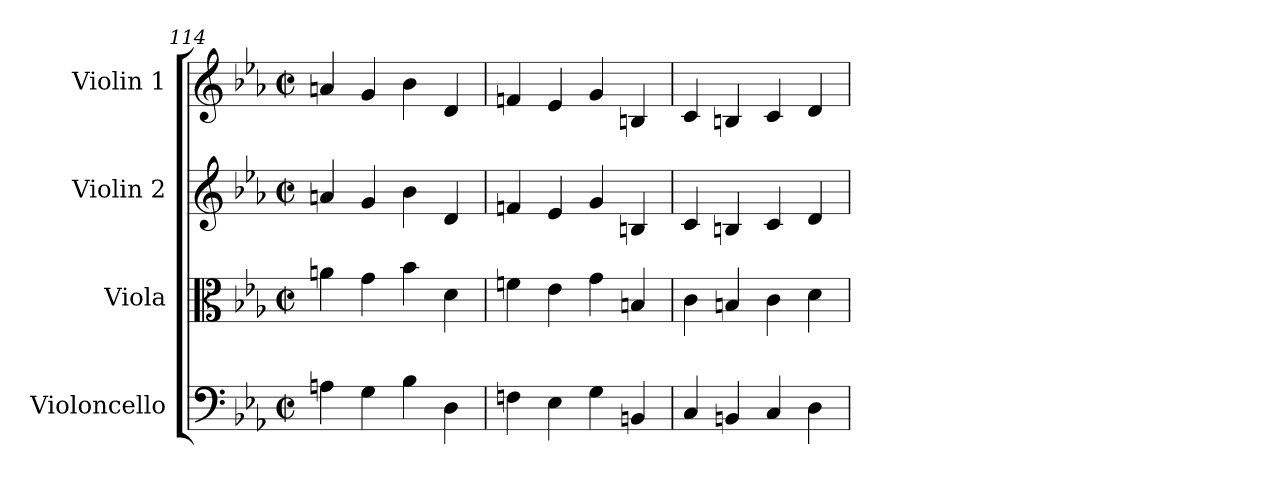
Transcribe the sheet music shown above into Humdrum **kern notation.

**kern	**kern	**kern	**kern
*part4	*part3	*part2	*part1
*staff4	*staff3	*staff2	*staff1
*I"Violoncello	*I"Viola	*I"Violin 2	*I"Violin 1
*I'Vc	*I'Vla	*I'Vln	*I'Vln
*clefF4	*clefC3	*clefG2	*clefG2
*k[b-e-a-]	*k[b-e-a-]	*k[b-e-a-]	*k[b-e-a-]
*M2/2	*M2/2	*M2/2	*M2/2
*met(c|)	*met(c|)	*met(c|)	*met(c|)
=114	=114	=114	=114
4An\	4an\	4an/	4an/
4G\	4g\	4g/	4g/
4B-\	4b-\	4b-\	4b-\
4D\	4d\	4d/	4d/
=115	=115	=115	=115
4Fn\	4fn\	4fn/	4fn/
4E-\	4e-\	4e-/	4e-/
4G\	4g\	4g/	4g/
4BBn/	4Bn/	4Bn/	4Bn/
=116	=116	=116	=116
4C/	4c\	4c/	4c/
4BBn/	4Bn/	4Bn/	4Bn/
4C/	4c\	4c/	4c/
4D\	4d\	4d/	4d/
=	=	=	=
*-	*-	*-	*-
